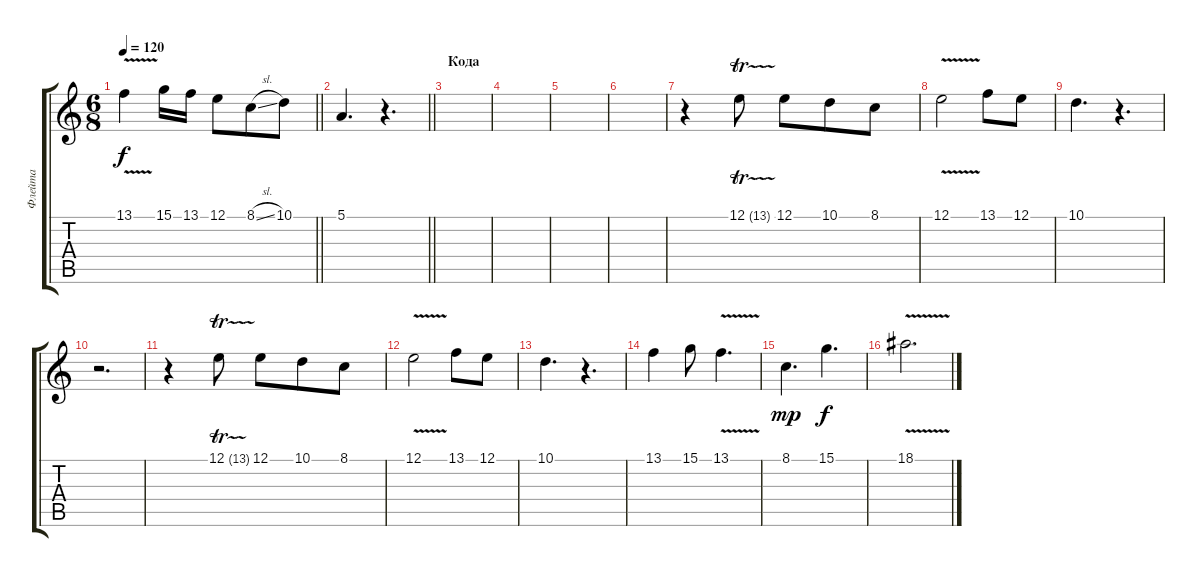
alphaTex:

\track ("Флейта" "Флейта") {instrument flute}
\staff {score tabs}
\tuning (E4 B3 G3 D3 A2 E2) {hide}
\ts (6 8)
\tempo 120
\clef g2
\barLineRight lightlight
\ks c
13.1{v}.4{dy f} 15.1.16 13.1.16 12.1.8 8.1{sl}.8 10.1.8 |
\barLineRight lightlight
5.1.4{d} r.4{d} |
\section ("" "Кода")
|
|
|
|
r.4 12.1{tr (13 32)}.8 12.1.8 10.1.8 8.1.8 |
12.1{v}.2 13.1.8 12.1.8 |
10.1.4{d} r.4{d} |
r.2{d} |
r.4 12.1{tr (13 32)}.8 12.1.8 10.1.8 8.1.8 |
12.1{v}.2 13.1.8 12.1.8 |
10.1.4{d} r.4{d} |
13.1.4 15.1.8 13.1{v}.4{d} |
8.1.4{d dy mp} 15.1.4{d dy f} |
18.1{v}.2{d}
